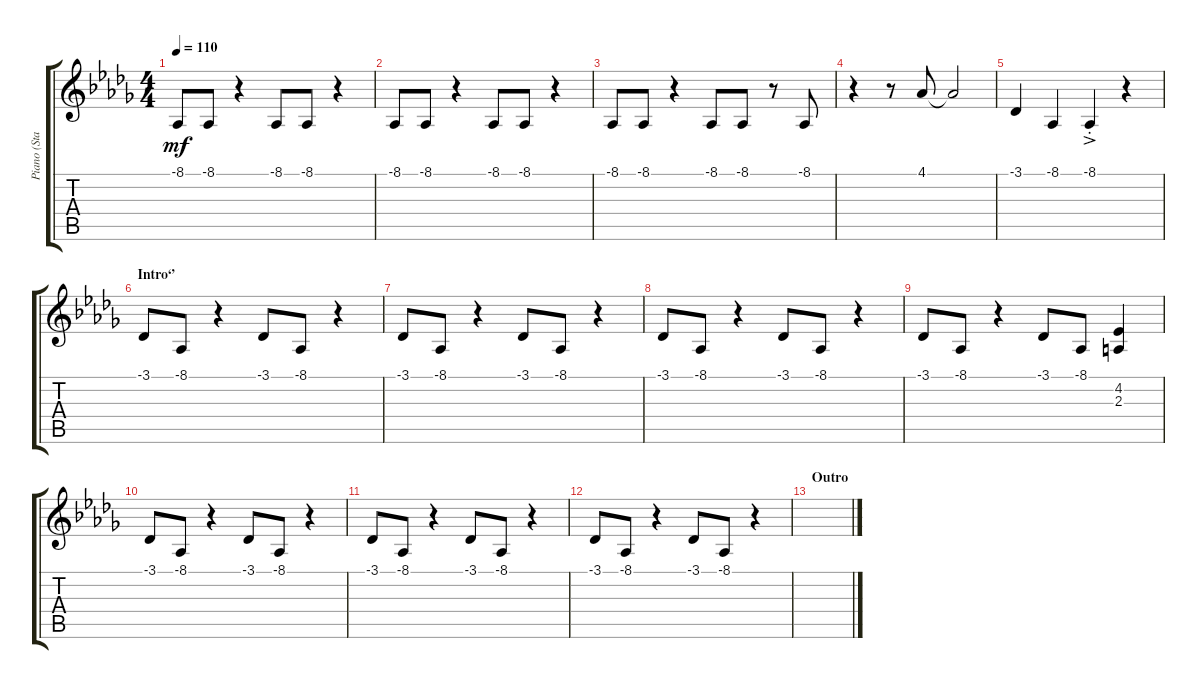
\track ("Piano (Staff 1)" "Piano (Sta") {instrument acousticgrandpiano}
\staff {score tabs}
\tuning (E4 B3 G3 D3 A2 E2) {hide}
\ts (4 4)
\tempo 110
\clef g2
\ks db
-8.1.8{dy mf} -8.1.8 r.4 -8.1.8 -8.1.8 r.4 |
-8.1.8 -8.1.8 r.4 -8.1.8 -8.1.8 r.4 |
-8.1.8 -8.1.8 r.4 -8.1.8 -8.1.8 r.8 -8.1.8 |
r.4 r.8 4.1.8 4.1{t}.2 |
-3.1.4 -8.1.4 -8.1{ac st}.4 r.4 |
\section ("" "Intro‘’")
-3.1.8 -8.1.8 r.4 -3.1.8 -8.1.8 r.4 |
-3.1.8 -8.1.8 r.4 -3.1.8 -8.1.8 r.4 |
-3.1.8 -8.1.8 r.4 -3.1.8 -8.1.8 r.4 |
-3.1.8 -8.1.8 r.4 -3.1.8 -8.1.8 (4.2 2.3).4 |
-3.1.8 -8.1.8 r.4 -3.1.8 -8.1.8 r.4 |
-3.1.8 -8.1.8 r.4 -3.1.8 -8.1.8 r.4 |
-3.1.8 -8.1.8 r.4 -3.1.8 -8.1.8 r.4 |
\section ("" "Outro")
